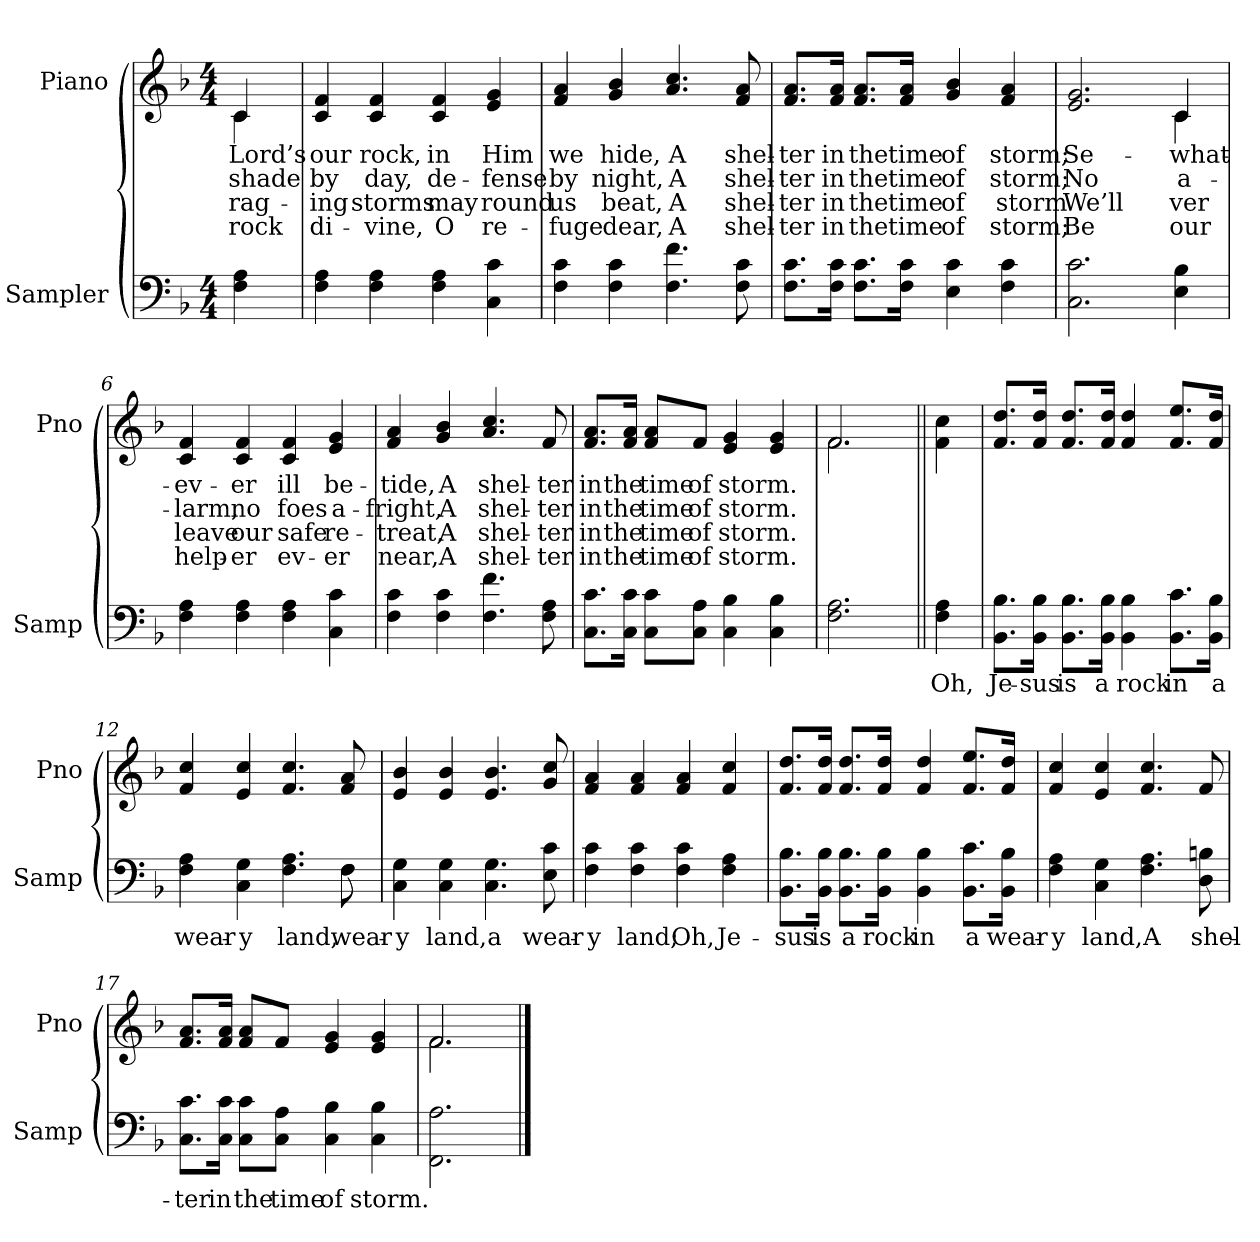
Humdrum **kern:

**kern	**text	**kern	**text	**text	**text	**text
*part2	*part2	*part1	*part1	*part1	*part1	*part1
*staff2	*staff2	*staff1	*staff1	*staff1	*staff1	*staff1
*I"Sampler	*	*I"Piano	*	*	*	*
*I'Samp	*	*I'Pno	*	*	*	*
*clefF4	*	*clefG2	*	*	*	*
*k[b-]	*	*k[b-]	*	*	*	*
*F:	*	*F:	*	*	*	*
*M4/4	*	*M4/4	*	*	*	*
=1	=1	=1	=1	=1	=1	=1
*	*	*^	*	*	*	*
4F\ 4A\	.	4c/	4c	Lord’s	shade	rag-	rock
*	*	*v	*v	*	*	*	*
=2	=2	=2	=2	=2	=2	=2
4F\ 4A\	.	4c/ 4f/	our	by	-ing	di-
4F\ 4A\	.	4c/ 4f/	rock,	day,	storms	-vine,
4F\ 4A\	.	4c/ 4f/	in	de-	may	O
4C\ 4c\	.	4e/ 4g/	Him	-fense	round	re-
=3	=3	=3	=3	=3	=3	=3
4F\ 4c\	.	4f/ 4a/	we	by	us	-fuge
4F\ 4c\	.	4g/ 4b-/	hide,	night,	beat,	dear,
4.F\ 4.f\	.	4.a/ 4.cc/	A	A	A	A
8F\ 8c\	.	8f/ 8a/	shel-	shel-	shel-	shel-
=4	=4	=4	=4	=4	=4	=4
8.F\ 8.c\L	.	8.f/ 8.a/L	-ter	-ter	-ter	-ter
16F\ 16c\Jk	.	16f/ 16a/Jk	in	in	in	in
8.F\ 8.c\L	.	8.f/ 8.a/L	the	the	the	the
16F\ 16c\Jk	.	16f/ 16a/Jk	time	time	time	time
4E\ 4c\	.	4g/ 4b-/	of	of	of	of
4F\ 4c\	.	4f/ 4a/	storm;	storm;	storm	storm;
=5	=5	=5	=5	=5	=5	=5
*	*	*^	*	*	*	*
2.C\ 2.c\	.	2.e/ 2.g/	2.ryy	Se-	No	We’ll	Be
4E\ 4B-\	.	4c/	4c	what-	a-	-ver	our
*	*	*v	*v	*	*	*	*
=6	=6	=6	=6	=6	=6	=6
4F\ 4A\	.	4c/ 4f/	-ev-	-larm,	leave	help-
4F\ 4A\	.	4c/ 4f/	-er	no	our	-er
4F\ 4A\	.	4c/ 4f/	ill	foes	safe	ev-
4C\ 4c\	.	4e/ 4g/	be-	a-	re-	-er
=7	=7	=7	=7	=7	=7	=7
4F\ 4c\	.	4f/ 4a/	-tide,	-fright,	-treat,	near,
4F\ 4c\	.	4g/ 4b-/	A	A	A	A
4.F\ 4.f\	.	4.a/ 4.cc/	shel-	shel-	shel-	shel-
8F\ 8A\	.	8f/	-ter	-ter	-ter	-ter
=8	=8	=8	=8	=8	=8	=8
8.C\ 8.c\L	.	8.f/ 8.a/L	in	in	in	in
16C\ 16c\Jk	.	16f/ 16a/Jk	the	the	the	the
8C\ 8c\L	.	8f/ 8a/L	time	time	time	time
8C\ 8A\J	.	8f/J	of	of	of	of
4C\ 4B-\	.	4e/ 4g/	storm.	storm.	storm.	storm.
4C\ 4B-\	.	4e/ 4g/	.	.	.	.
=9	=9	=9	=9	=9	=9	=9
*	*	*^	*	*	*	*
2.F\ 2.A\	.	2.f/	2.f	.	.	.	.
=10||	=10||	=10||	=10||	=10||	=10||	=10||	=10||
!	!	!LO:TX:t=Refrain	!	!	!	!	!
*	*	*v	*v	*	*	*	*
4F\ 4A\	Oh,	4f\ 4cc\	.	.	.	.
=11	=11	=11	=11	=11	=11	=11
8.BB-\ 8.B-\L	Je-	8.f/ 8.dd/L	.	.	.	.
16BB-\ 16B-\Jk	-sus	16f/ 16dd/Jk	.	.	.	.
8.BB-\ 8.B-\L	is	8.f/ 8.dd/L	.	.	.	.
16BB-\ 16B-\Jk	a	16f/ 16dd/Jk	.	.	.	.
4BB-\ 4B-\	rock	4f/ 4dd/	.	.	.	.
8.BB-\ 8.c\L	in	8.f/ 8.ee/L	.	.	.	.
16BB-\ 16B-\Jk	a	16f/ 16dd/Jk	.	.	.	.
=12	=12	=12	=12	=12	=12	=12
*^	*	*	*	*	*	*
4F\ 4A\	2..ryy	wear-	4f/ 4cc/	.	.	.	.
4C\ 4G\	.	-y	4e/ 4cc/	.	.	.	.
4.F\ 4.A\	.	land,	4.f/ 4.cc/	.	.	.	.
8F\	8F	wear-	8f/ 8a/	.	.	.	.
*v	*v	*	*	*	*	*	*
=13	=13	=13	=13	=13	=13	=13
4C\ 4G\	-y	4e/ 4b-/	.	.	.	.
4C\ 4G\	land,	4e/ 4b-/	.	.	.	.
4.C\ 4.G\	a	4.e/ 4.b-/	.	.	.	.
8E\ 8c\	wear-	8g/ 8cc/	.	.	.	.
=14	=14	=14	=14	=14	=14	=14
4F\ 4c\	-y	4f/ 4a/	.	.	.	.
4F\ 4c\	land;	4f/ 4a/	.	.	.	.
4F\ 4c\	Oh,	4f/ 4a/	.	.	.	.
4F\ 4A\	Je-	4f/ 4cc/	.	.	.	.
=15	=15	=15	=15	=15	=15	=15
8.BB-\ 8.B-\L	-sus	8.f/ 8.dd/L	.	.	.	.
16BB-\ 16B-\Jk	is	16f/ 16dd/Jk	.	.	.	.
8.BB-\ 8.B-\L	a	8.f/ 8.dd/L	.	.	.	.
16BB-\ 16B-\Jk	rock	16f/ 16dd/Jk	.	.	.	.
4BB-\ 4B-\	in	4f/ 4dd/	.	.	.	.
8.BB-\ 8.c\L	a	8.f/ 8.ee/L	.	.	.	.
16BB-\ 16B-\Jk	wear-	16f/ 16dd/Jk	.	.	.	.
=16	=16	=16	=16	=16	=16	=16
4F\ 4A\	-y	4f/ 4cc/	.	.	.	.
4C\ 4G\	land,	4e/ 4cc/	.	.	.	.
4.F\ 4.A\	A	4.f/ 4.cc/	.	.	.	.
8D\ 8Bn\	shel-	8f/	.	.	.	.
=17	=17	=17	=17	=17	=17	=17
8.C\ 8.c\L	-ter	8.f/ 8.a/L	.	.	.	.
16C\ 16c\Jk	in	16f/ 16a/Jk	.	.	.	.
8C\ 8c\L	the	8f/ 8a/L	.	.	.	.
8C\ 8A\J	time	8f/J	.	.	.	.
4C\ 4B-\	of	4e/ 4g/	.	.	.	.
4C\ 4B-\	storm.	4e/ 4g/	.	.	.	.
=18	=18	=18	=18	=18	=18	=18
*	*	*^	*	*	*	*
2.FF\ 2.A\	.	2.f/	2.f	.	.	.	.
*	*	*v	*v	*	*	*	*
==	==	==	==	==	==	==
*-	*-	*-	*-	*-	*-	*-
